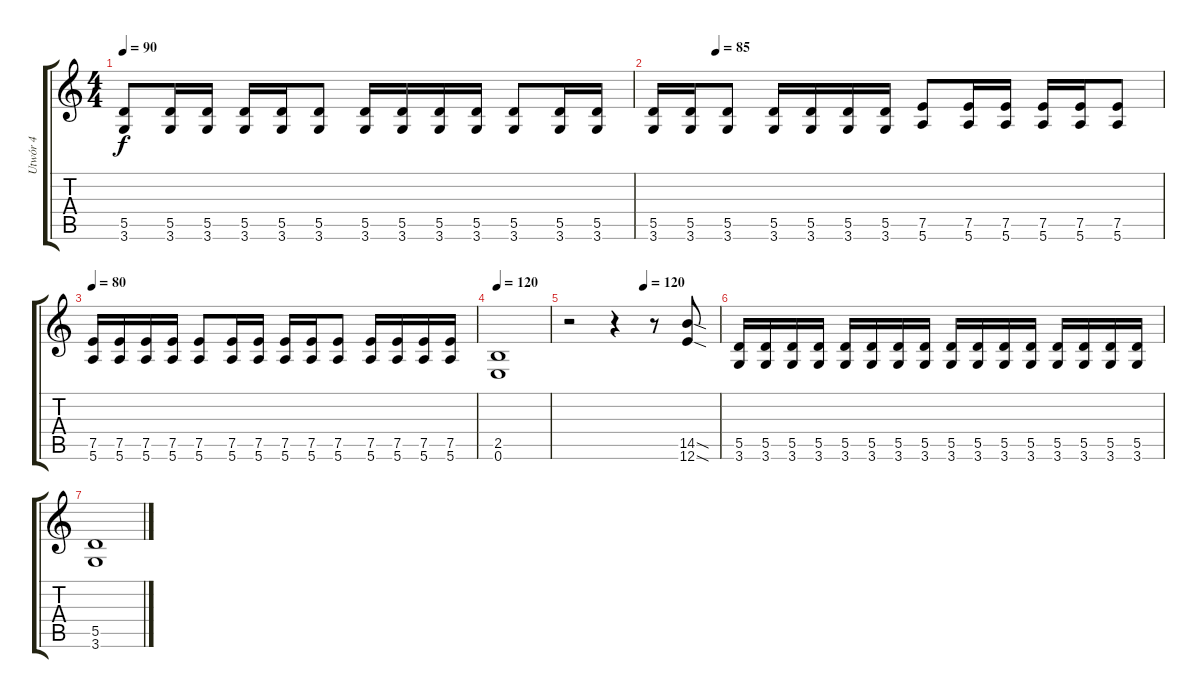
\track ("Utwór 4" "Utwór 4") {instrument distortionguitar}
\staff {score tabs}
\tuning (E4 B3 G3 D3 A2 E2) {hide}
\ts (4 4)
\tempo 90
\clef g2
\ks c
(5.5 3.6).8{dy f} (5.5 3.6).16 (5.5 3.6).16 (5.5 3.6).16 (5.5 3.6).16 (5.5 3.6).8 (5.5 3.6).16 (5.5 3.6).16 (5.5 3.6).16 (5.5 3.6).16 (5.5 3.6).8 (5.5 3.6).16 (5.5 3.6).16 |
\tempo (85 0.125)
(5.5 3.6).16 (5.5 3.6).16 (5.5 3.6).8 (5.5 3.6).16 (5.5 3.6).16 (5.5 3.6).16 (5.5 3.6).16 (7.5 5.6).8 (7.5 5.6).16 (7.5 5.6).16 (7.5 5.6).16 (7.5 5.6).16 (7.5 5.6).8 |
\tempo 80
(7.5 5.6).16 (7.5 5.6).16 (7.5 5.6).16 (7.5 5.6).16 (7.5 5.6).8 (7.5 5.6).16 (7.5 5.6).16 (7.5 5.6).16 (7.5 5.6).16 (7.5 5.6).8 (7.5 5.6).16 (7.5 5.6).16 (7.5 5.6).16 (7.5 5.6).16 |
\tempo 120
(2.5 0.6).1 |
\tempo (120 0.5)
r.2 r.4 r.8 (14.5{sod} 12.6{sod}).8 |
(5.5 3.6).16 (5.5 3.6).16 (5.5 3.6).16 (5.5 3.6).16 (5.5 3.6).16 (5.5 3.6).16 (5.5 3.6).16 (5.5 3.6).16 (5.5 3.6).16 (5.5 3.6).16 (5.5 3.6).16 (5.5 3.6).16 (5.5 3.6).16 (5.5 3.6).16 (5.5 3.6).16 (5.5 3.6).16 |
(5.5 3.6).1
